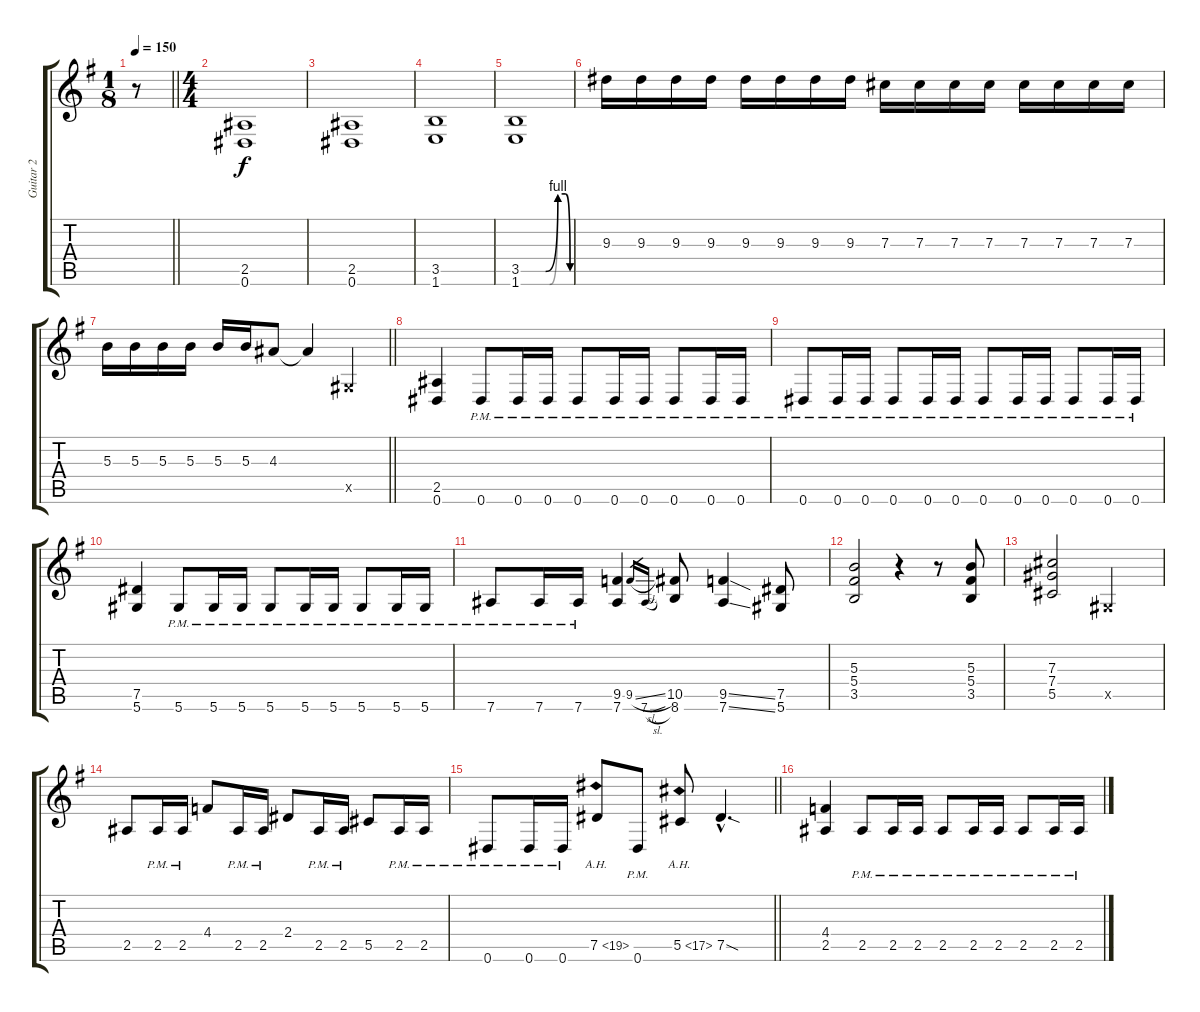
\track ("Guitar 2" "Guitar 2") {instrument distortionguitar}
\staff {score tabs}
\tuning (Eb4 Bb3 Gb3 Db3 Ab2 Eb2) {hide}
\ts (1 8)
\tempo 150
\clef g2
\barLineRight lightlight
\ks g
r.8{dy f instrument distortionguitar} |
\ts (4 4)
(2.5 0.6).1 |
(2.5 0.6).1 |
(3.5 1.6).1 |
(3.5{be (custom 0 0 15 0 30 0 45 4 54 4 60 0)} 1.6{be (custom 0 0 15 0 30 0 35 0 45 4 55 4 60 0)}).1 |
9.3.16 9.3.16 9.3.16 9.3.16 9.3.16 9.3.16 9.3.16 9.3.16 7.3.16 7.3.16 7.3.16 7.3.16 7.3.16 7.3.16 7.3.16 7.3.16 |
\barLineRight lightlight
5.3.16 5.3.16 5.3.16 5.3.16 5.3.16 5.3.16 4.3.8 4.3{t}.4 0.5{x}.4 |
(2.5 0.6).4 0.6{pm}.8 0.6{pm}.16 0.6{pm}.16 0.6{pm}.8 0.6{pm}.16 0.6{pm}.16 0.6{pm}.8 0.6{pm}.16 0.6{pm}.16 |
0.6{pm}.8 0.6{pm}.16 0.6{pm}.16 0.6{pm}.8 0.6{pm}.16 0.6{pm}.16 0.6{pm}.8 0.6{pm}.16 0.6{pm}.16 0.6{pm}.8 0.6{pm}.16 0.6{pm}.16 |
(7.5 5.6).4 5.6{pm}.8 5.6{pm}.16 5.6{pm}.16 5.6{pm}.8 5.6{pm}.16 5.6{pm}.16 5.6{pm}.8 5.6{pm}.16 5.6{pm}.16 |
7.6{pm}.8 7.6{pm}.16 7.6{pm}.16 (9.5 7.6).4 9.5{sl}.16{gr} 7.6{sl}.16{gr} (10.5 8.6).8 (9.5{ss} 7.6{ss}).4 (7.5 5.6).8 |
(5.3 5.4 3.5).2 r.4 r.8 (5.3 5.4 3.5).8 |
(7.3 7.4 5.5).2 0.5{x}.2 |
2.5.8 2.5{pm}.16 2.5{pm}.16 4.4.8 2.5{pm}.16 2.5{pm}.16 2.4.8 2.5{pm}.16 2.5{pm}.16 5.5.8 2.5{pm}.16 2.5{pm}.16 |
\barLineRight lightlight
0.6{pm}.8 0.6{pm}.16 0.6{pm}.16 7.5{ah 12}.8 0.6{pm}.8 5.5{ah 12}.8 7.5{sod hac}.4{d} |
(4.4 2.5).4 2.5{pm}.8 2.5{pm}.16 2.5{pm}.16 2.5{pm}.8 2.5{pm}.16 2.5{pm}.16 2.5{pm}.8 2.5{pm}.16 2.5{pm}.16
